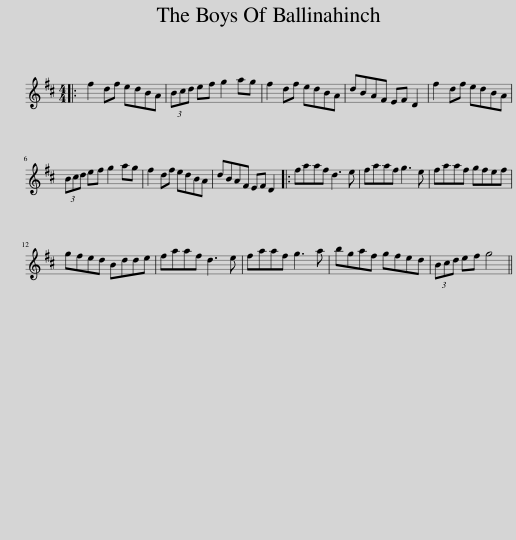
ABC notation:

X:1
L:1/8
M:4/4
I:linebreak $
K:D
V:1 treble
V:1
|: f2 df edBA | (3Bcd ef g2 ag | f2 df edBA | dBAF EF D2 | f2 df edBA |$ %5
 (3Bcd ef g2 ag | f2 df edBA | dBAF EF D2 |: faaf d3 e | faaf g3 e | %10
 faaf gfef |$ gfed Bdde | faaf d3 e | faaf g3 a | bgaf gfed | %15
 (3Bcd ef g4 || %16
